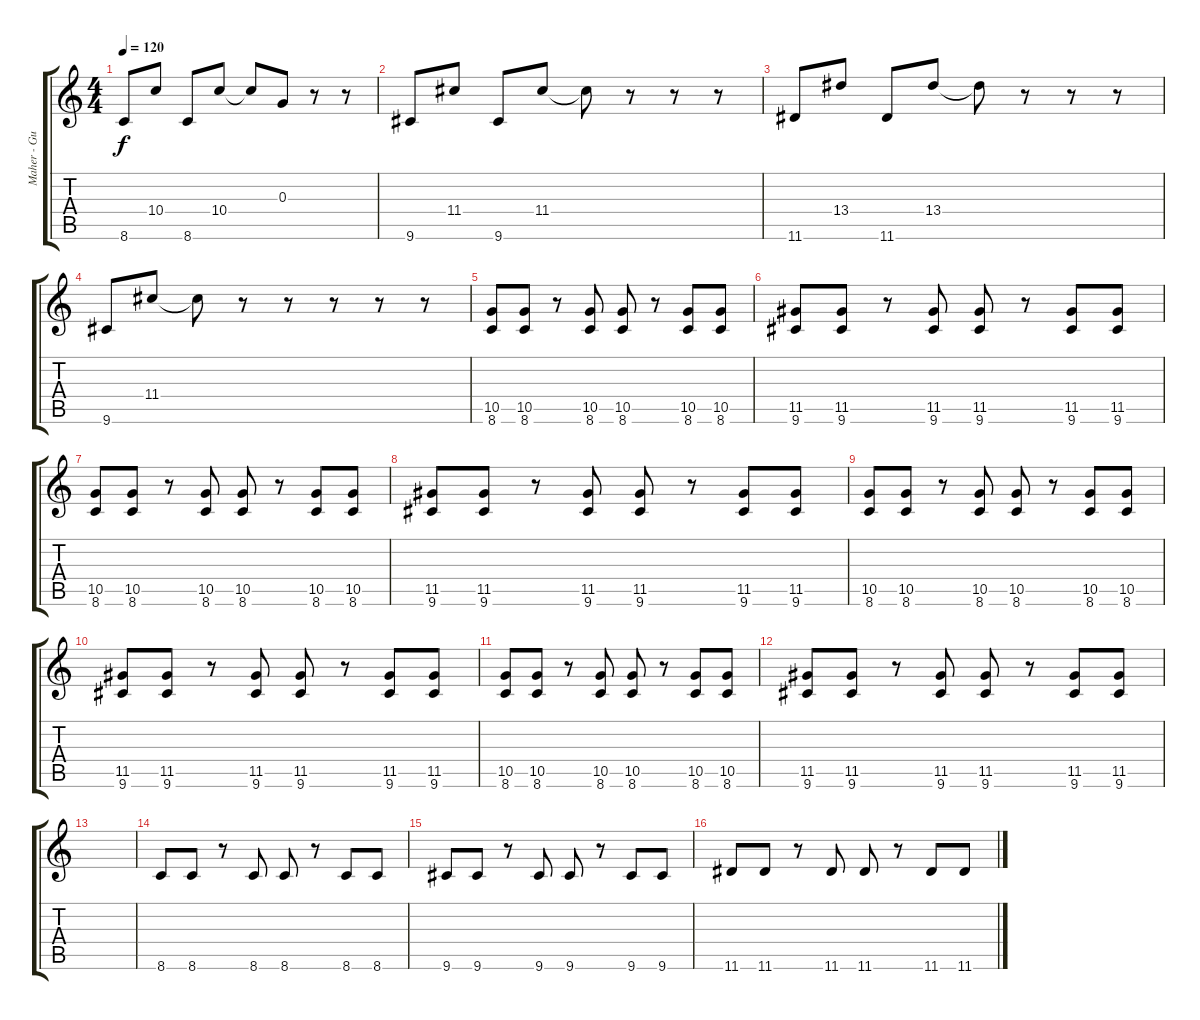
\track ("Maher - Guitar" "Maher - Gu") {instrument distortionguitar}
\staff {score tabs}
\tuning (E4 B3 G3 D3 A2 E2) {hide}
\ts (4 4)
\tempo 120
\clef g2
\ks c
8.6.8{dy f instrument distortionguitar} 10.4.8 8.6.8 10.4.8 10.4{t}.8 0.3.8 r.8 r.8 |
9.6.8 11.4.8 9.6.8 11.4.8 11.4{t}.8 r.8 r.8 r.8 |
11.6.8 13.4.8 11.6.8 13.4.8 13.4{t}.8 r.8 r.8 r.8 |
9.6.8 11.4.8 11.4{t}.8 r.8 r.8 r.8 r.8 r.8 |
(10.5 8.6).8 (10.5 8.6).8 r.8 (10.5 8.6).8 (10.5 8.6).8 r.8 (10.5 8.6).8 (10.5 8.6).8 |
(11.5 9.6).8 (11.5 9.6).8 r.8 (11.5 9.6).8 (11.5 9.6).8 r.8 (11.5 9.6).8 (11.5 9.6).8 |
(10.5 8.6).8 (10.5 8.6).8 r.8 (10.5 8.6).8 (10.5 8.6).8 r.8 (10.5 8.6).8 (10.5 8.6).8 |
(11.5 9.6).8 (11.5 9.6).8 r.8 (11.5 9.6).8 (11.5 9.6).8 r.8 (11.5 9.6).8 (11.5 9.6).8 |
(10.5 8.6).8 (10.5 8.6).8 r.8 (10.5 8.6).8 (10.5 8.6).8 r.8 (10.5 8.6).8 (10.5 8.6).8 |
(11.5 9.6).8 (11.5 9.6).8 r.8 (11.5 9.6).8 (11.5 9.6).8 r.8 (11.5 9.6).8 (11.5 9.6).8 |
(10.5 8.6).8 (10.5 8.6).8 r.8 (10.5 8.6).8 (10.5 8.6).8 r.8 (10.5 8.6).8 (10.5 8.6).8 |
(11.5 9.6).8 (11.5 9.6).8 r.8 (11.5 9.6).8 (11.5 9.6).8 r.8 (11.5 9.6).8 (11.5 9.6).8 |
|
8.6.8 8.6.8 r.8 8.6.8 8.6.8 r.8 8.6.8 8.6.8 |
9.6.8 9.6.8 r.8 9.6.8 9.6.8 r.8 9.6.8 9.6.8 |
11.6.8 11.6.8 r.8 11.6.8 11.6.8 r.8 11.6.8 11.6.8
